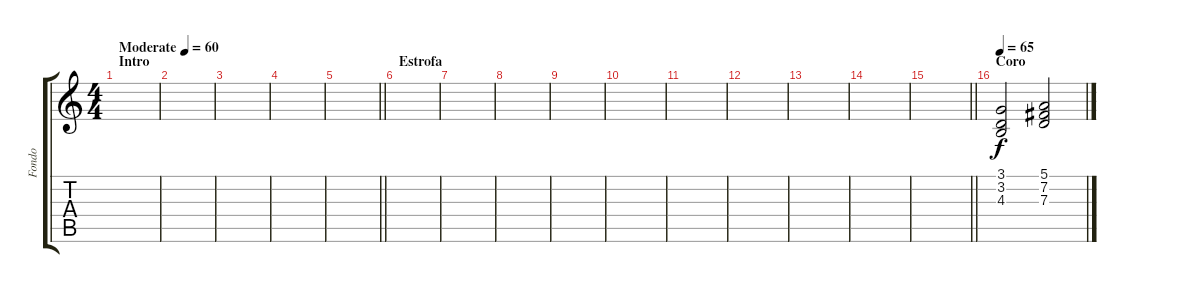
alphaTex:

\track ("Fondo" "Fondo") {instrument stringensemble1}
\staff {score tabs}
\tuning (E4 B3 G3 D3 A2 E2) {hide}
\ts (4 4)
\section ("" "Intro")
\tempo (60 "Moderate")
\clef g2
\ks c
|
|
|
|
\barLineRight lightlight
|
\section ("" "Estrofa")
|
|
|
|
|
|
|
|
|
\barLineRight lightlight
|
\section ("" "Coro")
\tempo 65
(3.1 3.2 4.3).2 (5.1 7.2 7.3).2
